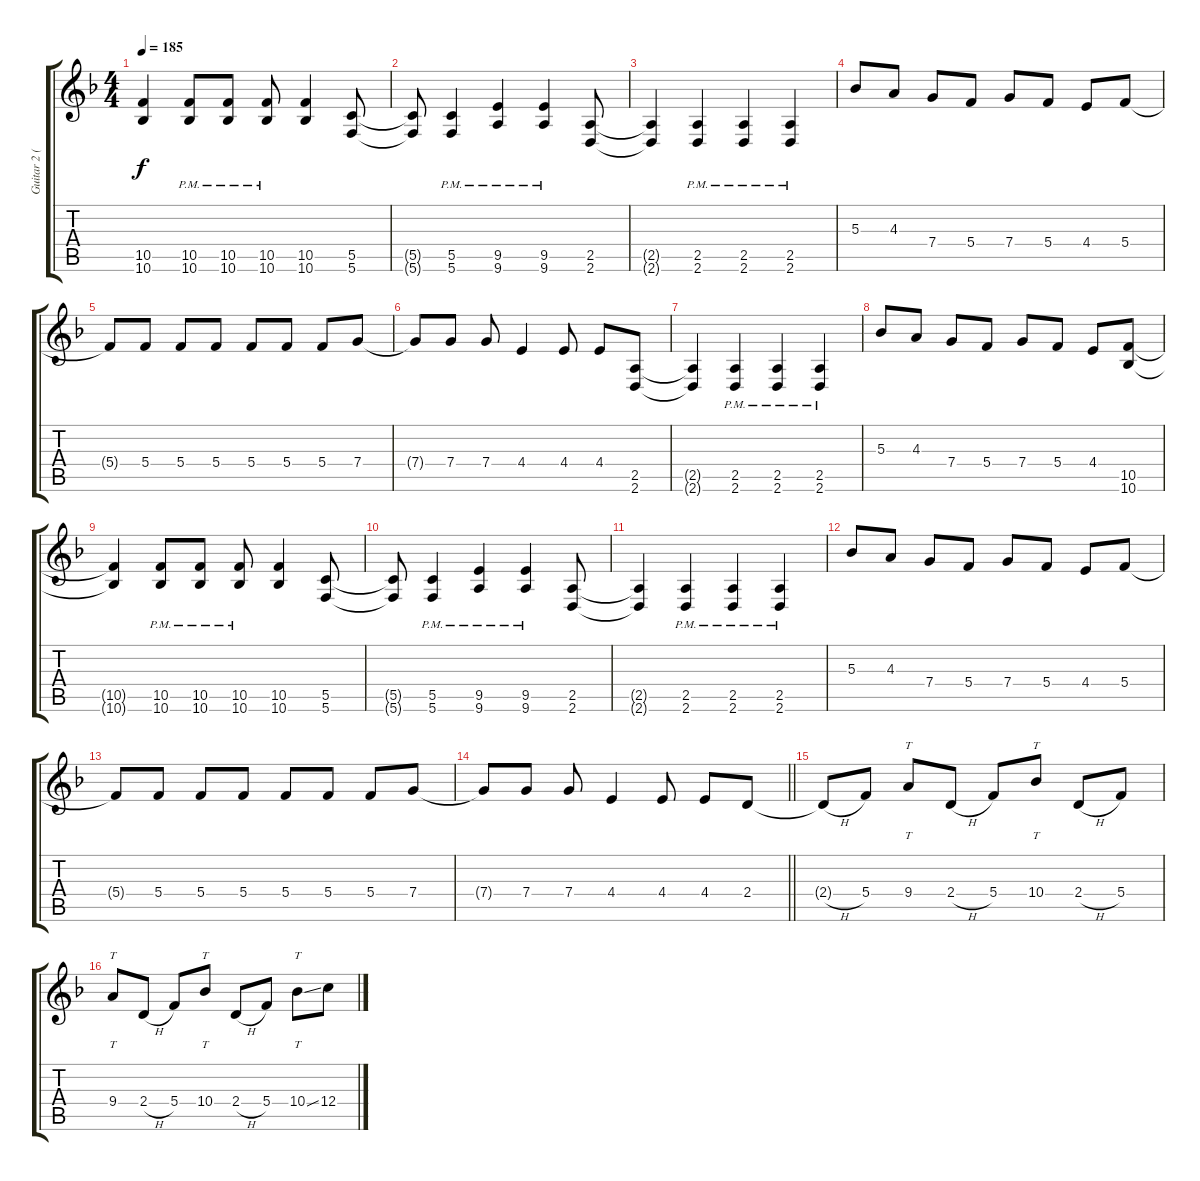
\track ("Guitar 2 (Distorted- Padget)" "Guitar 2 (") {instrument distortionguitar}
\staff {score tabs}
\tuning (D4 A3 F3 C3 G2 C2) {hide}
\ts (4 4)
\tempo 185
\clef g2
\ks dminor
(10.5{t} 10.6{t}).4{dy f} (10.5{pm} 10.6{pm}).8 (10.5{pm} 10.6{pm}).8 (10.5{pm} 10.6{pm}).8 (10.5 10.6).4 (5.5 5.6).8 |
(5.5{t} 5.6{t}).8 (5.5{pm} 5.6{pm}).4 (9.5{pm} 9.6{pm}).4 (9.5{pm} 9.6{pm}).4 (2.5 2.6).8 |
(2.5{t} 2.6{t}).4 (2.5{pm} 2.6{pm}).4 (2.5{pm} 2.6{pm}).4 (2.5{pm} 2.6{pm}).4 |
5.3.8 4.3.8 7.4.8 5.4.8 7.4.8 5.4.8 4.4.8 5.4.8 |
5.4{t}.8 5.4.8 5.4.8 5.4.8 5.4.8 5.4.8 5.4.8 7.4.8 |
7.4{t}.8 7.4.8 7.4.8 4.4.4 4.4.8 4.4.8 (2.5 2.6).8 |
(2.5{t} 2.6{t}).4 (2.5{pm} 2.6{pm}).4 (2.5{pm} 2.6{pm}).4 (2.5{pm} 2.6{pm}).4 |
5.3.8 4.3.8 7.4.8 5.4.8 7.4.8 5.4.8 4.4.8 (10.5 10.6).8 |
(10.5{t} 10.6{t}).4 (10.5{pm} 10.6{pm}).8 (10.5{pm} 10.6{pm}).8 (10.5{pm} 10.6{pm}).8 (10.5 10.6).4 (5.5 5.6).8 |
(5.5{t} 5.6{t}).8 (5.5{pm} 5.6{pm}).4 (9.5{pm} 9.6{pm}).4 (9.5{pm} 9.6{pm}).4 (2.5 2.6).8 |
(2.5{t} 2.6{t}).4 (2.5{pm} 2.6{pm}).4 (2.5{pm} 2.6{pm}).4 (2.5{pm} 2.6{pm}).4 |
5.3.8 4.3.8 7.4.8 5.4.8 7.4.8 5.4.8 4.4.8 5.4.8 |
5.4{t}.8 5.4.8 5.4.8 5.4.8 5.4.8 5.4.8 5.4.8 7.4.8 |
\barLineRight lightlight
7.4{t}.8 7.4.8 7.4.8 4.4.4 4.4.8 4.4.8 2.4.8 |
2.4{h t}.8 5.4.8 9.4.8{tt} 2.4{h}.8 5.4.8 10.4.8{tt} 2.4{h}.8 5.4.8 |
9.4.8{tt} 2.4{h}.8 5.4.8 10.4.8{tt} 2.4{h}.8 5.4.8 10.4{ss}.8{tt} 12.4.8
